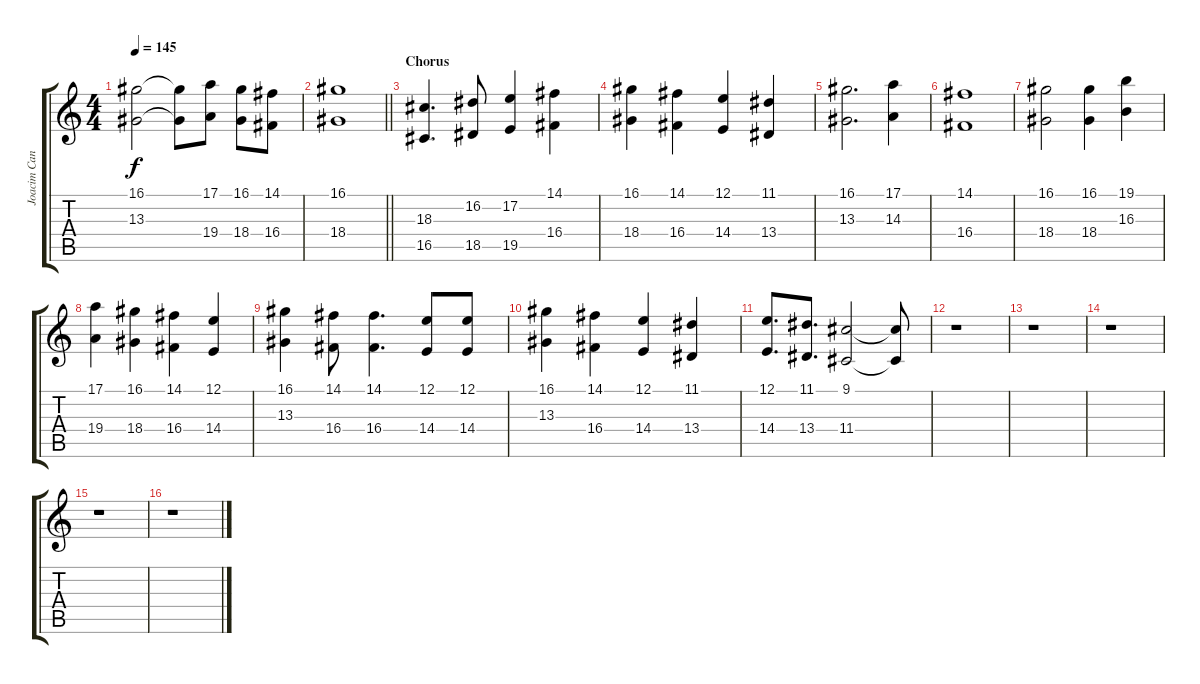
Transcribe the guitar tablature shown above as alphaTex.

\track ("Joacim Cans (Voice)" "Joacim Can") {instrument lead1square}
\staff {score tabs}
\tuning (E4 B3 G3 D3 A2 E2) {hide}
\ts (4 4)
\tempo 145
\clef g2
\ks c
(16.1 13.3).2{dy f} (16.1{t} 13.3{t}).8 (17.1 19.4).8 (16.1 18.4).8 (14.1 16.4).8 |
\barLineRight lightlight
(16.1 18.4).1 |
\section ("" "Chorus")
(18.3 16.5).4{d} (16.2 18.5).8 (17.2 19.5).4 (14.1 16.4).4 |
(16.1 18.4).4 (14.1 16.4).4 (12.1 14.4).4 (11.1 13.4).4 |
(16.1 13.3).2{d} (17.1 14.3).4 |
(14.1 16.4).1 |
(16.1 18.4).2 (16.1 18.4).4 (19.1 16.3).4 |
(17.1 19.4).4 (16.1 18.4).4 (14.1 16.4).4 (12.1 14.4).4 |
(16.1 13.3).4 (14.1 16.4).8 (14.1 16.4).4{d} (12.1 14.4).8 (12.1 14.4).8 |
(16.1 13.3).4 (14.1 16.4).4 (12.1 14.4).4 (11.1 13.4).4 |
(12.1 14.4).8{d} (11.1 13.4).8{d} (9.1 11.4).2 (9.1{t} 11.4{t}).8 |
r.1 |
r.1 |
r.1 |
r.1 |
r.1
